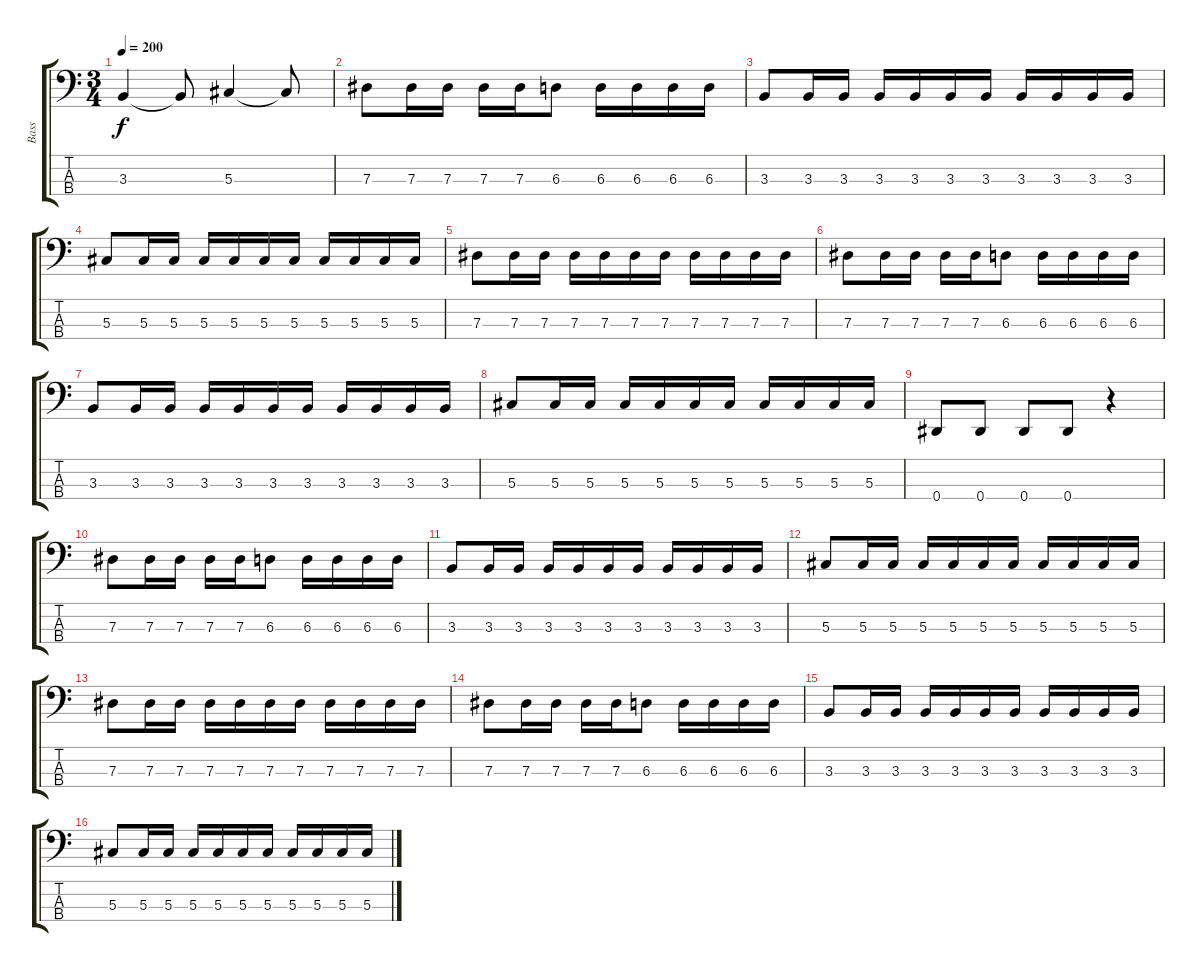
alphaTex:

\track ("Bass" "Bass") {instrument electricbassfinger}
\staff {score tabs}
\tuning (Gb2 Db2 Ab1 Eb1) {hide}
\ts (3 4)
\tempo 200
\clef f4
\ks c
3.3.4{dy f} 3.3{t}.8 5.3.4 5.3{t}.8 |
7.3.8 7.3.16 7.3.16 7.3.16 7.3.16 6.3.8 6.3.16 6.3.16 6.3.16 6.3.16 |
3.3.8 3.3.16 3.3.16 3.3.16 3.3.16 3.3.16 3.3.16 3.3.16 3.3.16 3.3.16 3.3.16 |
5.3.8 5.3.16 5.3.16 5.3.16 5.3.16 5.3.16 5.3.16 5.3.16 5.3.16 5.3.16 5.3.16 |
7.3.8 7.3.16 7.3.16 7.3.16 7.3.16 7.3.16 7.3.16 7.3.16 7.3.16 7.3.16 7.3.16 |
7.3.8 7.3.16 7.3.16 7.3.16 7.3.16 6.3.8 6.3.16 6.3.16 6.3.16 6.3.16 |
3.3.8 3.3.16 3.3.16 3.3.16 3.3.16 3.3.16 3.3.16 3.3.16 3.3.16 3.3.16 3.3.16 |
5.3.8 5.3.16 5.3.16 5.3.16 5.3.16 5.3.16 5.3.16 5.3.16 5.3.16 5.3.16 5.3.16 |
0.4.8 0.4.8 0.4.8 0.4.8 r.4 |
7.3.8 7.3.16 7.3.16 7.3.16 7.3.16 6.3.8 6.3.16 6.3.16 6.3.16 6.3.16 |
3.3.8 3.3.16 3.3.16 3.3.16 3.3.16 3.3.16 3.3.16 3.3.16 3.3.16 3.3.16 3.3.16 |
5.3.8 5.3.16 5.3.16 5.3.16 5.3.16 5.3.16 5.3.16 5.3.16 5.3.16 5.3.16 5.3.16 |
7.3.8 7.3.16 7.3.16 7.3.16 7.3.16 7.3.16 7.3.16 7.3.16 7.3.16 7.3.16 7.3.16 |
7.3.8 7.3.16 7.3.16 7.3.16 7.3.16 6.3.8 6.3.16 6.3.16 6.3.16 6.3.16 |
3.3.8 3.3.16 3.3.16 3.3.16 3.3.16 3.3.16 3.3.16 3.3.16 3.3.16 3.3.16 3.3.16 |
5.3.8 5.3.16 5.3.16 5.3.16 5.3.16 5.3.16 5.3.16 5.3.16 5.3.16 5.3.16 5.3.16
